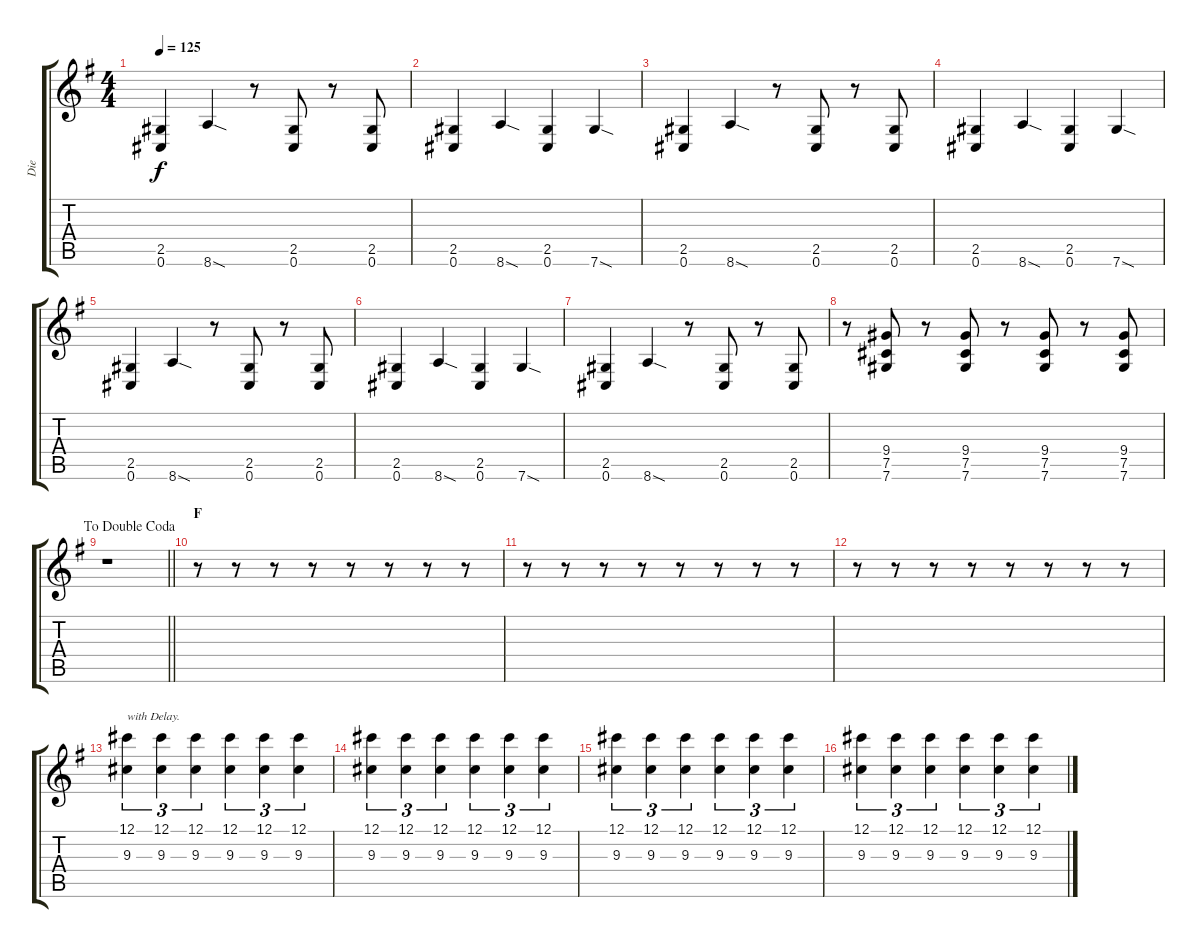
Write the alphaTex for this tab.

\track ("Die" "Die") {instrument distortionguitar}
\staff {score tabs}
\tuning (Db4 Ab3 E3 B2 Gb2 Db2) {hide}
\ts (4 4)
\tempo 125
\clef g2
\ks g
(2.5 0.6).4{dy f} 8.6{sod}.4 r.8 (2.5 0.6).8 r.8 (2.5 0.6).8 |
(2.5 0.6).4 8.6{sod}.4 (2.5 0.6).4 7.6{sod}.4 |
(2.5 0.6).4 8.6{sod}.4 r.8 (2.5 0.6).8 r.8 (2.5 0.6).8 |
(2.5 0.6).4 8.6{sod}.4 (2.5 0.6).4 7.6{sod}.4 |
(2.5 0.6).4 8.6{sod}.4 r.8 (2.5 0.6).8 r.8 (2.5 0.6).8 |
(2.5 0.6).4 8.6{sod}.4 (2.5 0.6).4 7.6{sod}.4 |
(2.5 0.6).4 8.6{sod}.4 r.8 (2.5 0.6).8 r.8 (2.5 0.6).8 |
r.8 (9.4 7.5 7.6).8 r.8 (9.4 7.5 7.6).8 r.8 (9.4 7.5 7.6).8 r.8 (9.4 7.5 7.6).8 |
\jump dadoublecoda
\barLineRight lightlight
r.1 |
\section ("" "F")
r.8 r.8 r.8 r.8 r.8 r.8 r.8 r.8 |
r.8 r.8 r.8 r.8 r.8 r.8 r.8 r.8 |
r.8 r.8 r.8 r.8 r.8 r.8 r.8 r.8 |
(12.1 9.3).4{tu (3 2) txt "with Delay." volume 7} (12.1 9.3).4{tu (3 2)} (12.1 9.3).4{tu (3 2)} (12.1 9.3).4{tu (3 2)} (12.1 9.3).4{tu (3 2)} (12.1 9.3).4{tu (3 2)} |
(12.1 9.3).4{tu (3 2)} (12.1 9.3).4{tu (3 2)} (12.1 9.3).4{tu (3 2)} (12.1 9.3).4{tu (3 2)} (12.1 9.3).4{tu (3 2)} (12.1 9.3).4{tu (3 2)} |
(12.1 9.3).4{tu (3 2)} (12.1 9.3).4{tu (3 2)} (12.1 9.3).4{tu (3 2)} (12.1 9.3).4{tu (3 2)} (12.1 9.3).4{tu (3 2)} (12.1 9.3).4{tu (3 2)} |
(12.1 9.3).4{tu (3 2)} (12.1 9.3).4{tu (3 2)} (12.1 9.3).4{tu (3 2)} (12.1 9.3).4{tu (3 2)} (12.1 9.3).4{tu (3 2)} (12.1 9.3).4{tu (3 2)}
